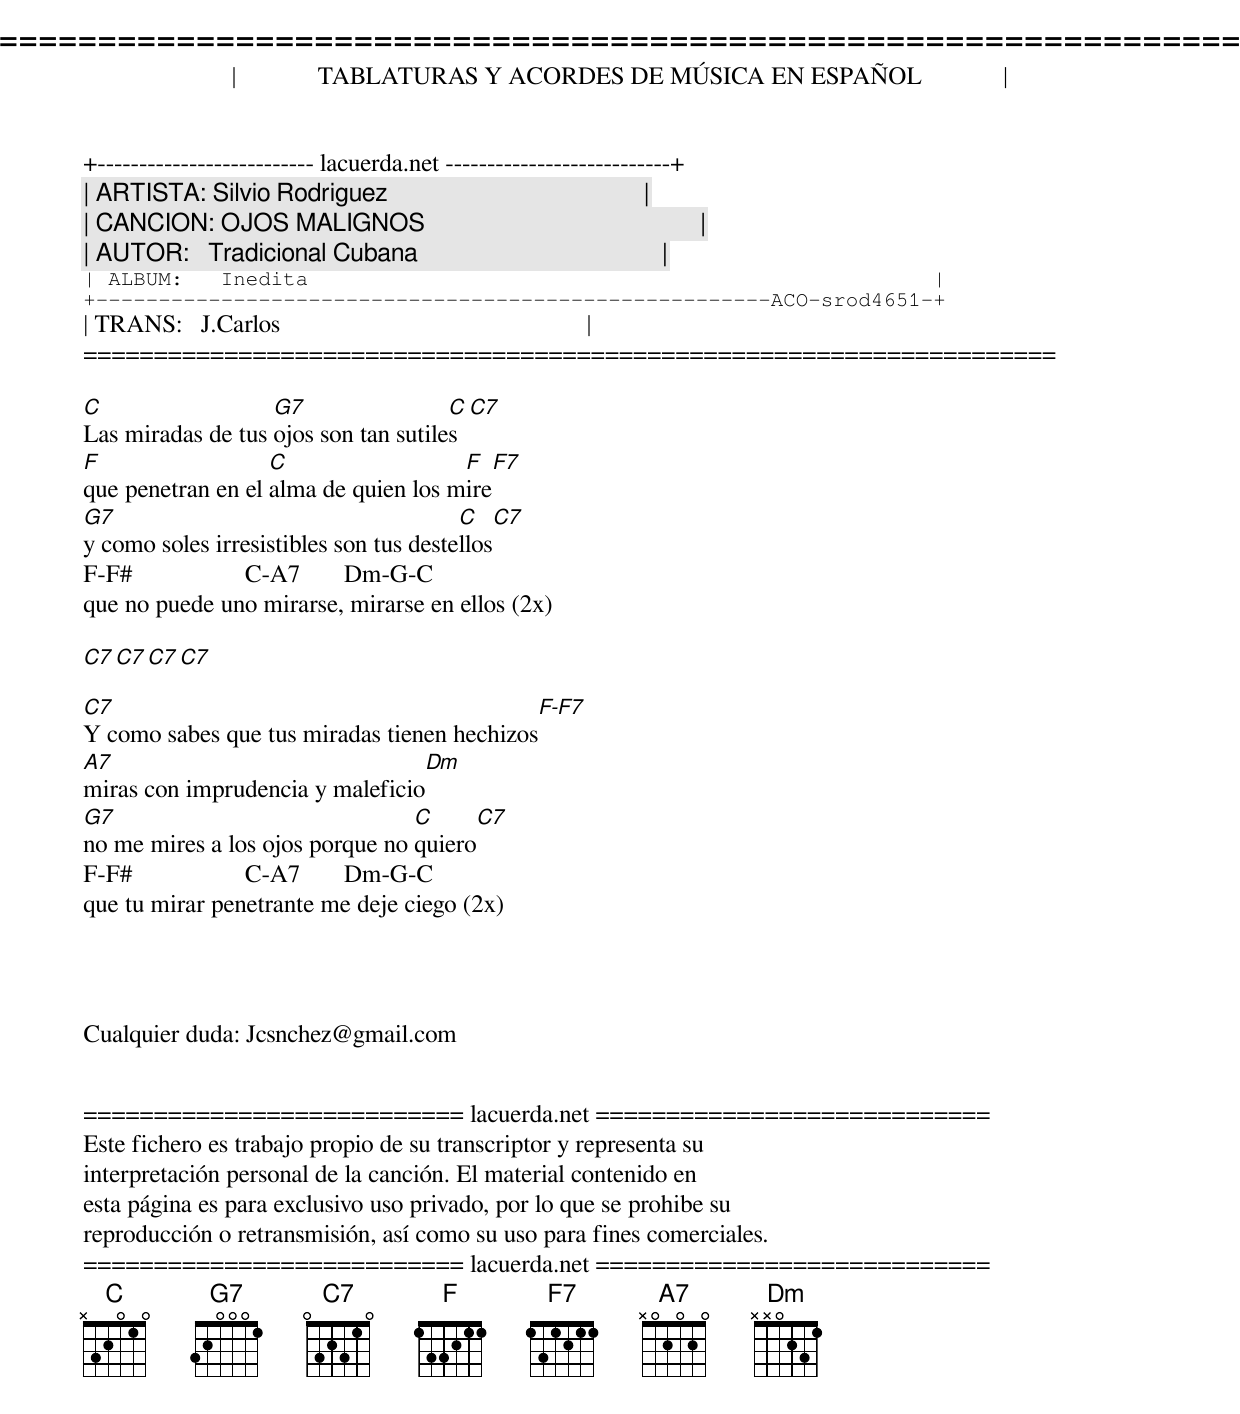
=====================================================================
|             TABLATURAS Y ACORDES DE MÚSICA EN ESPAÑOL             |
+-------------------------- lacuerda.net ---------------------------+
| ARTISTA: Silvio Rodriguez                                         |
| CANCION: OJOS MALIGNOS                                            |
| AUTOR:   Tradicional Cubana                                       |
| ALBUM:   Inedita                                                  |
+------------------------------------------------------ACO-srod4651-+
| TRANS:   J.Carlos                                                 |
=====================================================================

C                  G7                 C       C7
Las miradas de tus ojos son tan sutiles
F                  C                  F       F7
que penetran en el alma de quien los mire
G7                                      C     C7
y como soles irresistibles son tus destellos
F-F#                  C-A7       Dm-G-C
que no puede uno mirarse, mirarse en ellos (2x)

C7   C7    C7    C7

C7                                          F-F7
Y como sabes que tus miradas tienen hechizos
A7                               Dm
miras con imprudencia y maleficio
G7                               C     C7
no me mires a los ojos porque no quiero
F-F#                  C-A7       Dm-G-C
que tu mirar penetrante me deje ciego (2x)




Cualquier duda: Jcsnchez@gmail.com


=========================== lacuerda.net ============================
Este fichero es trabajo propio de su transcriptor y representa su
interpretación personal de la canción. El material contenido en
esta página es para exclusivo uso privado, por lo que se prohibe su
reproducción o retransmisión, así como su uso para fines comerciales.
=========================== lacuerda.net ============================
